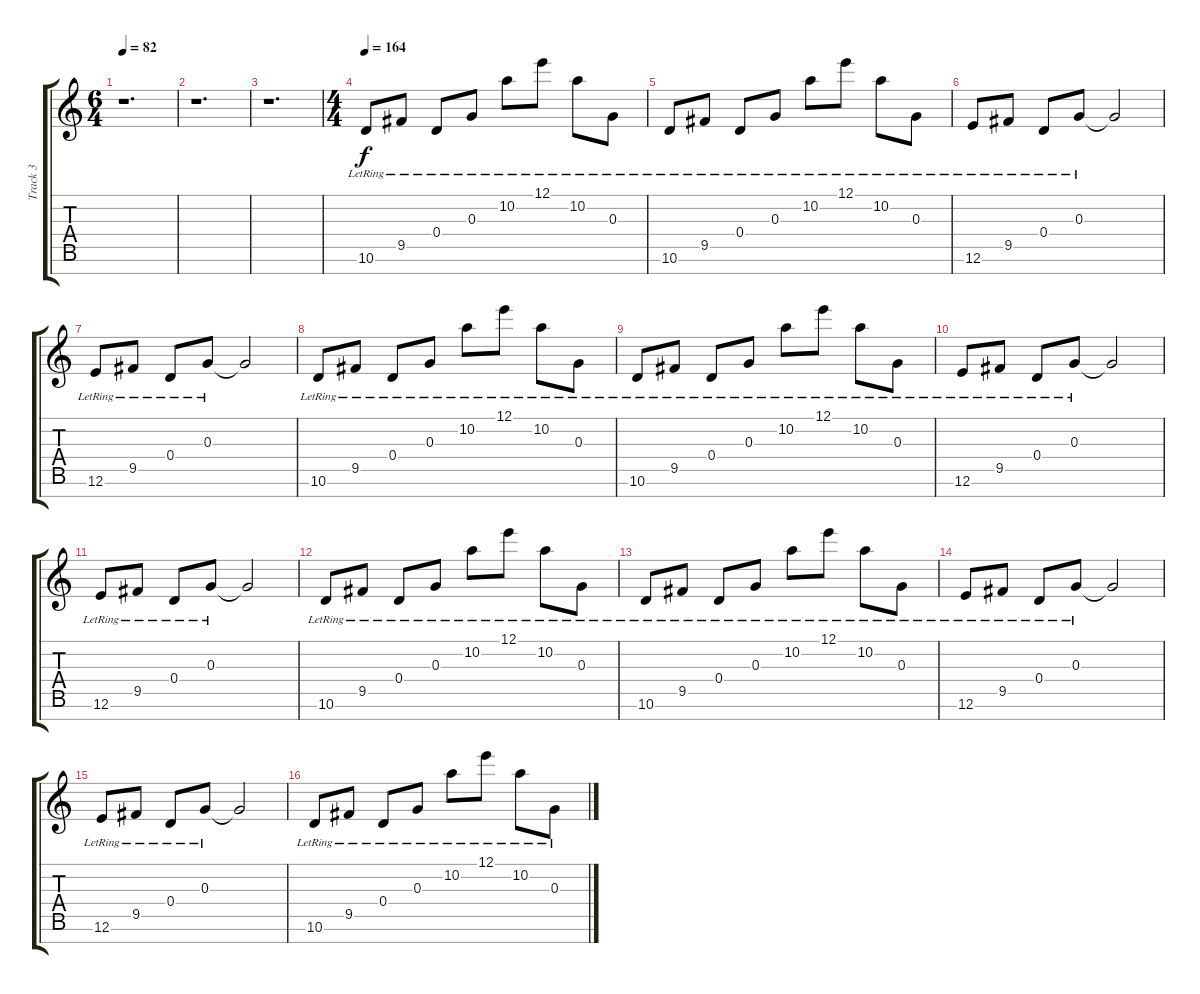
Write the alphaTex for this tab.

\track ("Track 3" "Track 3") {instrument acousticguitarsteel}
\staff {score tabs}
\tuning (E4 B3 G3 D3 A2 E2 B1) {hide}
\ts (6 4)
\tempo 82
\clef g2
\ks c
r.1{d dy f} |
r.1{d} |
r.1{d} |
\ts (4 4)
\tempo 164
10.6{lr}.8 9.5{lr}.8 0.4{lr}.8 0.3{lr}.8 10.2{lr}.8 12.1{lr}.8 10.2{lr}.8 0.3{lr}.8 |
10.6{lr}.8 9.5{lr}.8 0.4{lr}.8 0.3{lr}.8 10.2{lr}.8 12.1{lr}.8 10.2{lr}.8 0.3{lr}.8 |
12.6{lr}.8 9.5{lr}.8 0.4{lr}.8 0.3{lr}.8 0.3{t}.2 |
12.6{lr}.8 9.5{lr}.8 0.4{lr}.8 0.3{lr}.8 0.3{t}.2 |
10.6{lr}.8 9.5{lr}.8 0.4{lr}.8 0.3{lr}.8 10.2{lr}.8 12.1{lr}.8 10.2{lr}.8 0.3{lr}.8 |
10.6{lr}.8 9.5{lr}.8 0.4{lr}.8 0.3{lr}.8 10.2{lr}.8 12.1{lr}.8 10.2{lr}.8 0.3{lr}.8 |
12.6{lr}.8 9.5{lr}.8 0.4{lr}.8 0.3{lr}.8 0.3{t}.2 |
12.6{lr}.8 9.5{lr}.8 0.4{lr}.8 0.3{lr}.8 0.3{t}.2 |
10.6{lr}.8 9.5{lr}.8 0.4{lr}.8 0.3{lr}.8 10.2{lr}.8 12.1{lr}.8 10.2{lr}.8 0.3{lr}.8 |
10.6{lr}.8 9.5{lr}.8 0.4{lr}.8 0.3{lr}.8 10.2{lr}.8 12.1{lr}.8 10.2{lr}.8 0.3{lr}.8 |
12.6{lr}.8 9.5{lr}.8 0.4{lr}.8 0.3{lr}.8 0.3{t}.2 |
12.6{lr}.8 9.5{lr}.8 0.4{lr}.8 0.3{lr}.8 0.3{t}.2 |
10.6{lr}.8 9.5{lr}.8 0.4{lr}.8 0.3{lr}.8 10.2{lr}.8 12.1{lr}.8 10.2{lr}.8 0.3{lr}.8
